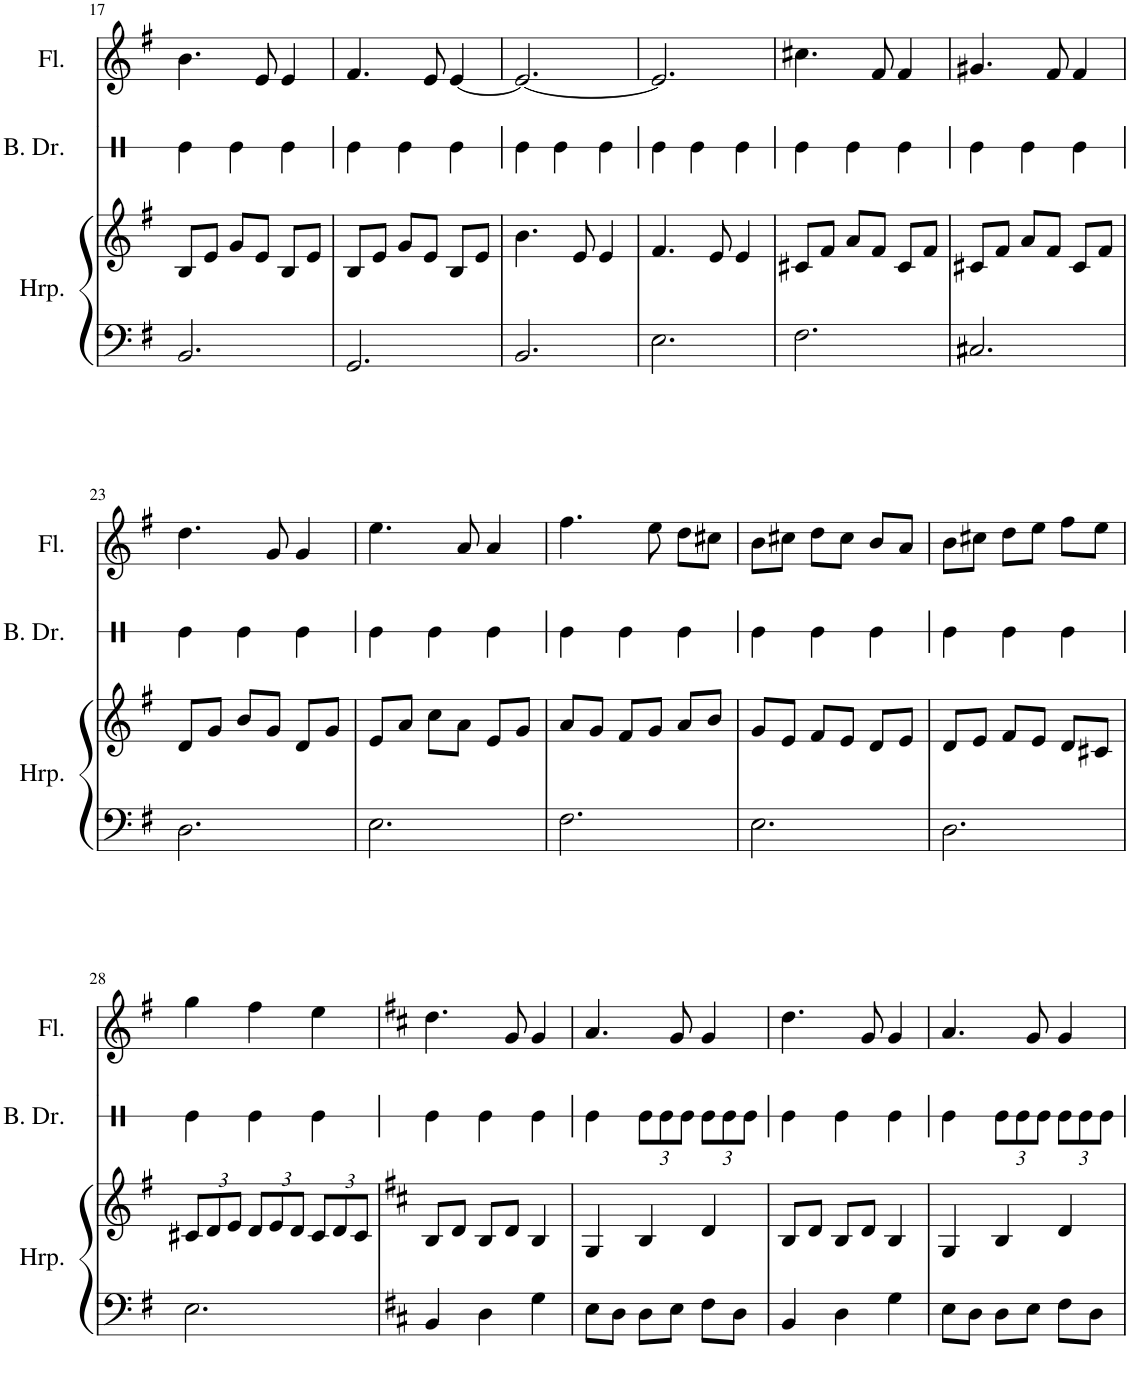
**kern	**kern	**kern	**kern
*part3	*part3	*part2	*part1
*staff4	*staff3	*staff2	*staff1
*I"Harp	*	*I"Bass Drum	*I"Flute
*I'Hrp.	*	*I'B. Dr.	*I'Fl.
!!LO:PB:g=z
*clefF4	*clefG2	*clefX	*clefG2
*k[f#]	*k[f#]	*k[]	*k[f#]
*M3/4	*M3/4	*M3/4	*M3/4
=17	=17	=17	=17
2.BB/	8B/L	4Re\	4.b\
.	8e/J	.	.
.	8g/L	4Re\	.
.	8e/J	.	8e/
.	8B/L	4Re\	4e/
.	8e/J	.	.
=18	=18	=18	=18
2.GG/	8B/L	4Re\	4.f#/
.	8e/J	.	.
.	8g/L	4Re\	.
.	8e/J	.	8e/
.	8B/L	4Re\	[4e/
.	8e/J	.	.
=19	=19	=19	=19
2.BB/	4.b\	4Re\	2.e/_
.	.	4Re\	.
.	8e/	.	.
.	4e/	4Re\	.
=20	=20	=20	=20
2.E\	4.f#/	4Re\	2.e/]
.	.	4Re\	.
.	8e/	.	.
.	4e/	4Re\	.
=21	=21	=21	=21
2.F#\	8c#X/L	4Re\	4.cc#X\
.	8f#/J	.	.
.	8a/L	4Re\	.
.	8f#/J	.	8f#/
.	8c#/L	4Re\	4f#/
.	8f#/J	.	.
=22	=22	=22	=22
2.C#X/	8c#X/L	4Re\	4.g#X/
.	8f#/J	.	.
.	8a/L	4Re\	.
.	8f#/J	.	8f#/
.	8c#/L	4Re\	4f#/
.	8f#/J	.	.
!!LO:LB:g=z
=23	=23	=23	=23
2.D\	8d/L	4Re\	4.dd\
.	8g/J	.	.
.	8b/L	4Re\	.
.	8g/J	.	8g/
.	8d/L	4Re\	4g/
.	8g/J	.	.
=24	=24	=24	=24
2.E\	8e/L	4Re\	4.ee\
.	8a/J	.	.
.	8cc\L	4Re\	.
.	8a\J	.	8a/
.	8e/L	4Re\	4a/
.	8g/J	.	.
=25	=25	=25	=25
2.F#\	8a/L	4Re\	4.ff#\
.	8g/J	.	.
.	8f#/L	4Re\	.
.	8g/J	.	8ee\
.	8a/L	4Re\	8dd\L
.	8b/J	.	8cc#X\J
=26	=26	=26	=26
2.E\	8g/L	4Re\	8b\L
.	8e/J	.	8cc#X\J
.	8f#/L	4Re\	8dd\L
.	8e/J	.	8cc#\J
.	8d/L	4Re\	8b/L
.	8e/J	.	8a/J
=27	=27	=27	=27
2.D\	8d/L	4Re\	8b\L
.	8e/J	.	8cc#X\J
.	8f#/L	4Re\	8dd\L
.	8e/J	.	8ee\J
.	8d/L	4Re\	8ff#\L
.	8c#X/J	.	8ee\J
!!LO:LB:g=z
=28	=28	=28	=28
*	*Xbrackettup	*	*
2.E\	12c#X/L	4Re\	4gg\
.	12d/	.	.
.	12e/J	.	.
.	12d/L	4Re\	4ff#\
.	12e/	.	.
.	12d/J	.	.
.	12c#/L	4Re\	4ee\
.	12d/	.	.
.	12c#/J	.	.
=29	=29	=29	=29
*k[f#c#]	*k[f#c#]	*	*k[f#c#]
4BB/	8B/L	4Re\	4.dd\
.	8d/J	.	.
4D\	8B/L	4Re\	.
.	8d/J	.	8g/
4G\	4B/	4Re\	4g/
=30	=30	=30	=30
8E\L	4G/	4Re\	4.a/
8D\J	.	.	.
*	*	*Xbrackettup	*
8D\L	4B/	12Re\L	.
.	.	12Re\	.
8E\J	.	.	8g/
.	.	12Re\J	.
8F#\L	4d/	12Re\L	4g/
.	.	12Re\	.
8D\J	.	.	.
.	.	12Re\J	.
=31	=31	=31	=31
4BB/	8B/L	4Re\	4.dd\
.	8d/J	.	.
4D\	8B/L	4Re\	.
.	8d/J	.	8g/
4G\	4B/	4Re\	4g/
=32	=32	=32	=32
8E\L	4G/	4Re\	4.a/
8D\J	.	.	.
8D\L	4B/	12Re\L	.
.	.	12Re\	.
8E\J	.	.	8g/
.	.	12Re\J	.
8F#\L	4d/	12Re\L	4g/
.	.	12Re\	.
8D\J	.	.	.
.	.	12Re\J	.
=	=	=	=
*-	*-	*-	*-
